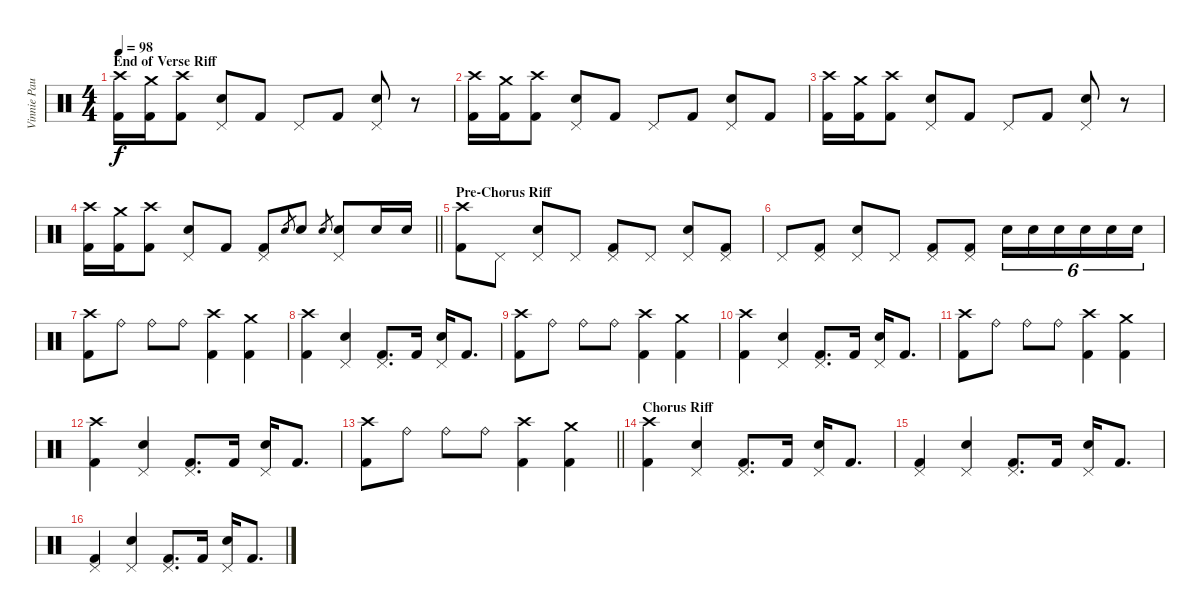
\track ("Vinnie Paul" "Vinnie Pau") {instrument percussion}
\staff {score}
\articulation defaults
\ts (4 4)
\section ("" "End of Verse Riff")
\tempo 98
\clef neutral
\ks c
("Crash high (hit)" "Kick (hit) 2").16{dy f} ("Crash medium (hit)" "Kick (hit) 2").16 ("Crash high (hit)" "Kick (hit) 2").8 ("Pedal Hi-Hat (hit)" "Electric Snare (hit)").8 "Kick (hit) 2".8 "Pedal Hi-Hat (hit)".8 "Kick (hit) 2".8 ("Pedal Hi-Hat (hit)" "Electric Snare (hit)").8 r.8 |
("Crash high (hit)" "Kick (hit) 2").16 ("Crash medium (hit)" "Kick (hit) 2").16 ("Crash high (hit)" "Kick (hit) 2").8 ("Pedal Hi-Hat (hit)" "Electric Snare (hit)").8 "Kick (hit) 2".8 "Pedal Hi-Hat (hit)".8 "Kick (hit) 2".8 ("Pedal Hi-Hat (hit)" "Electric Snare (hit)").8 "Kick (hit) 2".8 |
("Crash high (hit)" "Kick (hit) 2").16 ("Crash medium (hit)" "Kick (hit) 2").16 ("Crash high (hit)" "Kick (hit) 2").8 ("Pedal Hi-Hat (hit)" "Electric Snare (hit)").8 "Kick (hit) 2".8 "Pedal Hi-Hat (hit)".8 "Kick (hit) 2".8 ("Pedal Hi-Hat (hit)" "Electric Snare (hit)").8 r.8 |
\barLineRight lightlight
("Crash high (hit)" "Kick (hit) 2").16 ("Crash medium (hit)" "Kick (hit) 2").16 ("Crash high (hit)" "Kick (hit) 2").8 ("Pedal Hi-Hat (hit)" "Electric Snare (hit)").8 "Kick (hit) 2".8 ("Pedal Hi-Hat (hit)" "Kick (hit) 2").8 "Electric Snare (hit)".8{gr} "Electric Snare (hit)".8 "Electric Snare (hit)".8{gr} ("Pedal Hi-Hat (hit)" "Electric Snare (hit)").8 "Electric Snare (hit)".16 "Electric Snare (hit)".16 |
\section ("" "Pre-Chorus Riff")
("Crash high (hit)" "Kick (hit) 2").8 "Pedal Hi-Hat (hit)".8 ("Pedal Hi-Hat (hit)" "Electric Snare (hit)").8 "Pedal Hi-Hat (hit)".8 ("Pedal Hi-Hat (hit)" "Kick (hit) 2").8 "Pedal Hi-Hat (hit)".8 ("Pedal Hi-Hat (hit)" "Electric Snare (hit)").8 ("Pedal Hi-Hat (hit)" "Kick (hit) 2").8 |
"Pedal Hi-Hat (hit)".8 ("Pedal Hi-Hat (hit)" "Kick (hit) 2").8 ("Pedal Hi-Hat (hit)" "Electric Snare (hit)").8 "Pedal Hi-Hat (hit)".8 ("Pedal Hi-Hat (hit)" "Kick (hit) 2").8 ("Pedal Hi-Hat (hit)" "Kick (hit) 2").8 "Electric Snare (hit)".16{tu (6 4)} "Electric Snare (hit)".16{tu (6 4)} "Electric Snare (hit)".16{tu (6 4)} "Electric Snare (hit)".16{tu (6 4)} "Electric Snare (hit)".16{tu (6 4)} "Electric Snare (hit)".16{tu (6 4)} |
("Crash high (hit)" "Kick (hit) 2").8 "Ride (bell)".8 "Ride (bell)".8 "Ride (bell)".8 ("Crash high (hit)" "Kick (hit) 2").4 ("Crash medium (hit)" "Kick (hit) 2").4 |
("Crash high (hit)" "Kick (hit) 2").4 ("Pedal Hi-Hat (hit)" "Electric Snare (hit)").4 ("Pedal Hi-Hat (hit)" "Kick (hit) 2").8{d} "Kick (hit) 2".16 ("Pedal Hi-Hat (hit)" "Electric Snare (hit)").16 "Kick (hit) 2".8{d} |
("Crash high (hit)" "Kick (hit) 2").8 "Ride (bell)".8 "Ride (bell)".8 "Ride (bell)".8 ("Crash high (hit)" "Kick (hit) 2").4 ("Crash medium (hit)" "Kick (hit) 2").4 |
("Crash high (hit)" "Kick (hit) 2").4 ("Pedal Hi-Hat (hit)" "Electric Snare (hit)").4 ("Pedal Hi-Hat (hit)" "Kick (hit) 2").8{d} "Kick (hit) 2".16 ("Pedal Hi-Hat (hit)" "Electric Snare (hit)").16 "Kick (hit) 2".8{d} |
("Crash high (hit)" "Kick (hit) 2").8 "Ride (bell)".8 "Ride (bell)".8 "Ride (bell)".8 ("Crash high (hit)" "Kick (hit) 2").4 ("Crash medium (hit)" "Kick (hit) 2").4 |
("Crash high (hit)" "Kick (hit) 2").4 ("Pedal Hi-Hat (hit)" "Electric Snare (hit)").4 ("Pedal Hi-Hat (hit)" "Kick (hit) 2").8{d} "Kick (hit) 2".16 ("Pedal Hi-Hat (hit)" "Electric Snare (hit)").16 "Kick (hit) 2".8{d} |
\barLineRight lightlight
("Crash high (hit)" "Kick (hit) 2").8 "Ride (bell)".8 "Ride (bell)".8 "Ride (bell)".8 ("Crash high (hit)" "Kick (hit) 2").4 ("Crash medium (hit)" "Kick (hit) 2").4 |
\section ("" "Chorus Riff")
("Crash high (hit)" "Kick (hit) 2").4 ("Pedal Hi-Hat (hit)" "Electric Snare (hit)").4 ("Pedal Hi-Hat (hit)" "Kick (hit) 2").8{d} "Kick (hit) 2".16 ("Pedal Hi-Hat (hit)" "Electric Snare (hit)").16 "Kick (hit) 2".8{d} |
("Pedal Hi-Hat (hit)" "Kick (hit) 2").4 ("Pedal Hi-Hat (hit)" "Electric Snare (hit)").4 ("Pedal Hi-Hat (hit)" "Kick (hit) 2").8{d} "Kick (hit) 2".16 ("Pedal Hi-Hat (hit)" "Electric Snare (hit)").16 "Kick (hit) 2".8{d} |
("Pedal Hi-Hat (hit)" "Kick (hit) 2").4 ("Pedal Hi-Hat (hit)" "Electric Snare (hit)").4 ("Pedal Hi-Hat (hit)" "Kick (hit) 2").8{d} "Kick (hit) 2".16 ("Pedal Hi-Hat (hit)" "Electric Snare (hit)").16 "Kick (hit) 2".8{d}
